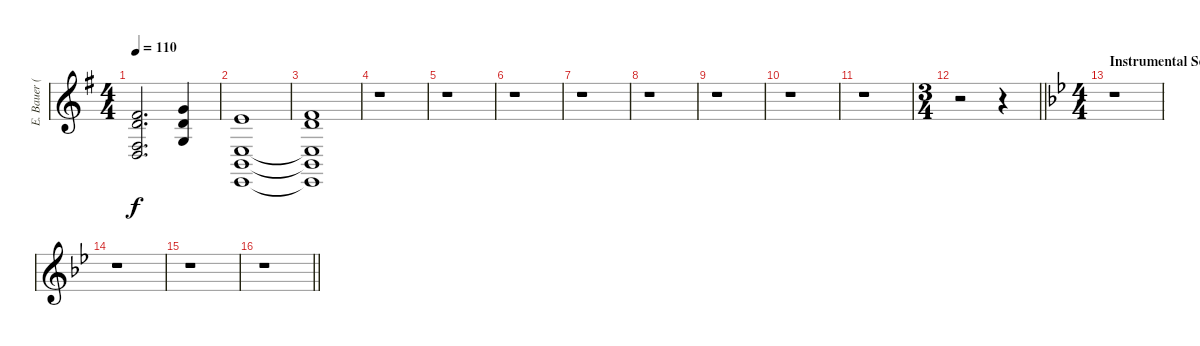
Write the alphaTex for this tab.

\track ("E. Bauer (Keyboard)" "E. Bauer (") {instrument acousticgrandpiano}
\staff {score}
\tuning (E4 B3 G3 D3 A2 E2) {hide}
\ts (4 4)
\tempo 110
\clef g2
\ks eminor
(2.1 3.2 4.4 5.5).2{d dy f} (3.1 3.2 0.3).4 |
(0.1 2.4 2.5 0.6).1 |
(7.2 7.3 2.4{t} 2.5{t} 0.6{t}).1 |
r.1 |
r.1 |
r.1 |
r.1 |
r.1 |
r.1 |
r.1 |
r.1 |
\ts (3 4)
\barLineRight lightlight
r.2 r.4 |
\ts (4 4)
\section ("" "Instrumental Section")
\ks gminor
r.1 |
r.1 |
r.1 |
\barLineRight lightlight
r.1
